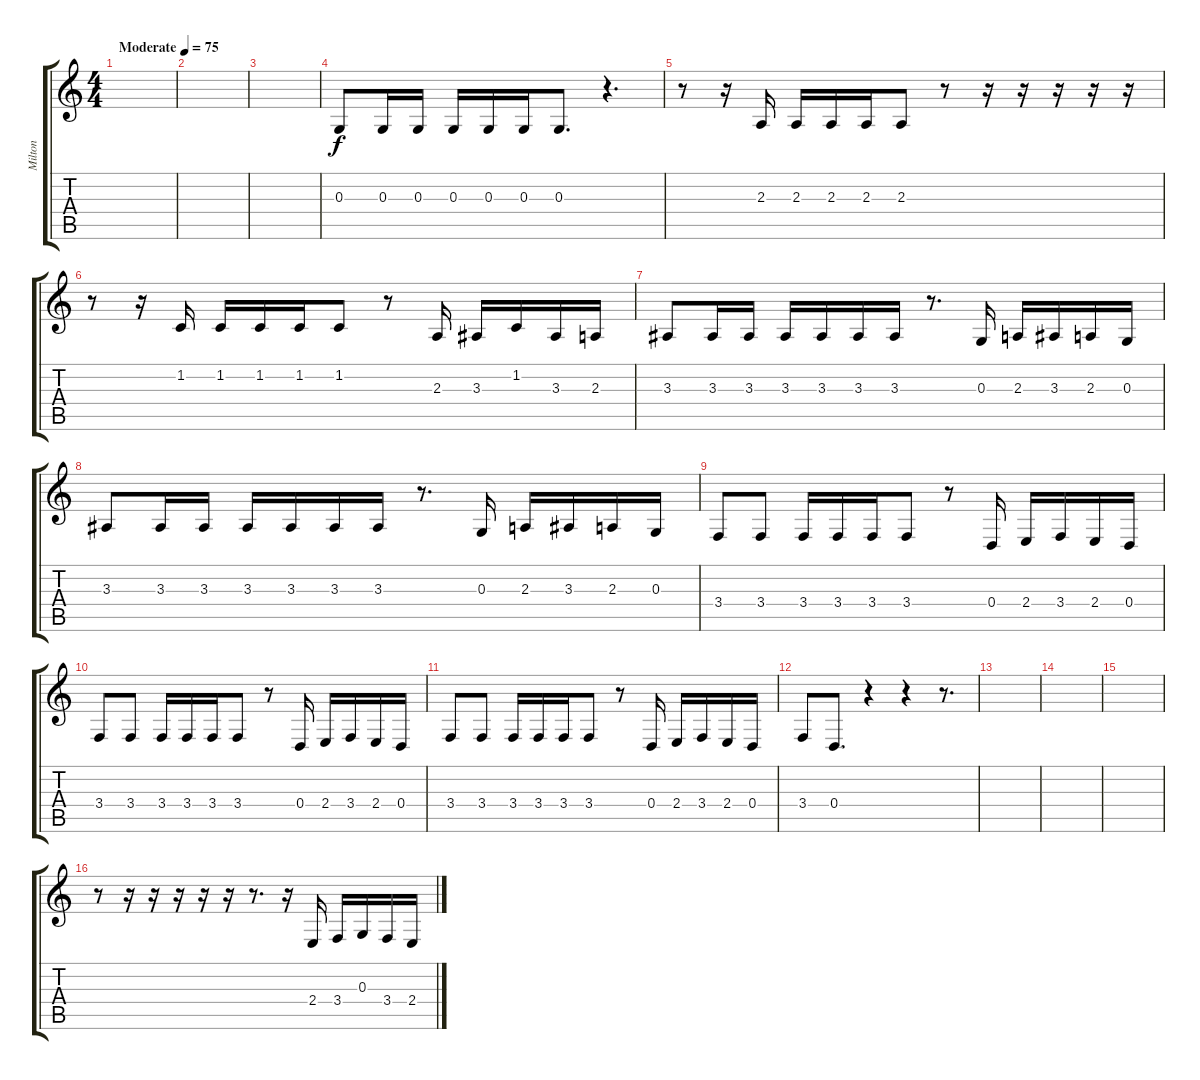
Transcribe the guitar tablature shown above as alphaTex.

\track ("Milton" "Milton") {instrument clarinet}
\staff {score tabs}
\tuning (E4 B3 G3 D3 A2 E2) {hide}
\ts (4 4)
\tempo (75 "Moderate")
\clef g2
\ks c
|
|
|
0.3.8 0.3.16 0.3.16 0.3.16 0.3.16 0.3.16 0.3.8{d} r.4{d} |
r.8 r.16 2.3.16 2.3.16 2.3.16 2.3.16 2.3.8 r.8 r.16 r.16 r.16 r.16 r.16 |
r.8 r.16 1.2.16 1.2.16 1.2.16 1.2.16 1.2.8 r.8 2.3.16 3.3.16 1.2.16 3.3.16 2.3.16 |
3.3.8 3.3.16 3.3.16 3.3.16 3.3.16 3.3.16 3.3.16 r.8{d} 0.3.16 2.3.16 3.3.16 2.3.16 0.3.16 |
3.3.8 3.3.16 3.3.16 3.3.16 3.3.16 3.3.16 3.3.16 r.8{d} 0.3.16 2.3.16 3.3.16 2.3.16 0.3.16 |
3.4.8 3.4.8 3.4.16 3.4.16 3.4.16 3.4.8 r.8 0.4.16 2.4.16 3.4.16 2.4.16 0.4.16 |
3.4.8 3.4.8 3.4.16 3.4.16 3.4.16 3.4.8 r.8 0.4.16 2.4.16 3.4.16 2.4.16 0.4.16 |
3.4.8 3.4.8 3.4.16 3.4.16 3.4.16 3.4.8 r.8 0.4.16 2.4.16 3.4.16 2.4.16 0.4.16 |
3.4.8 0.4.8{d} r.4 r.4 r.8{d} |
|
|
|
r.8 r.16 r.16 r.16 r.16 r.16 r.8{d} r.16 2.4.16 3.4.16 0.3.16 3.4.16 2.4.16
